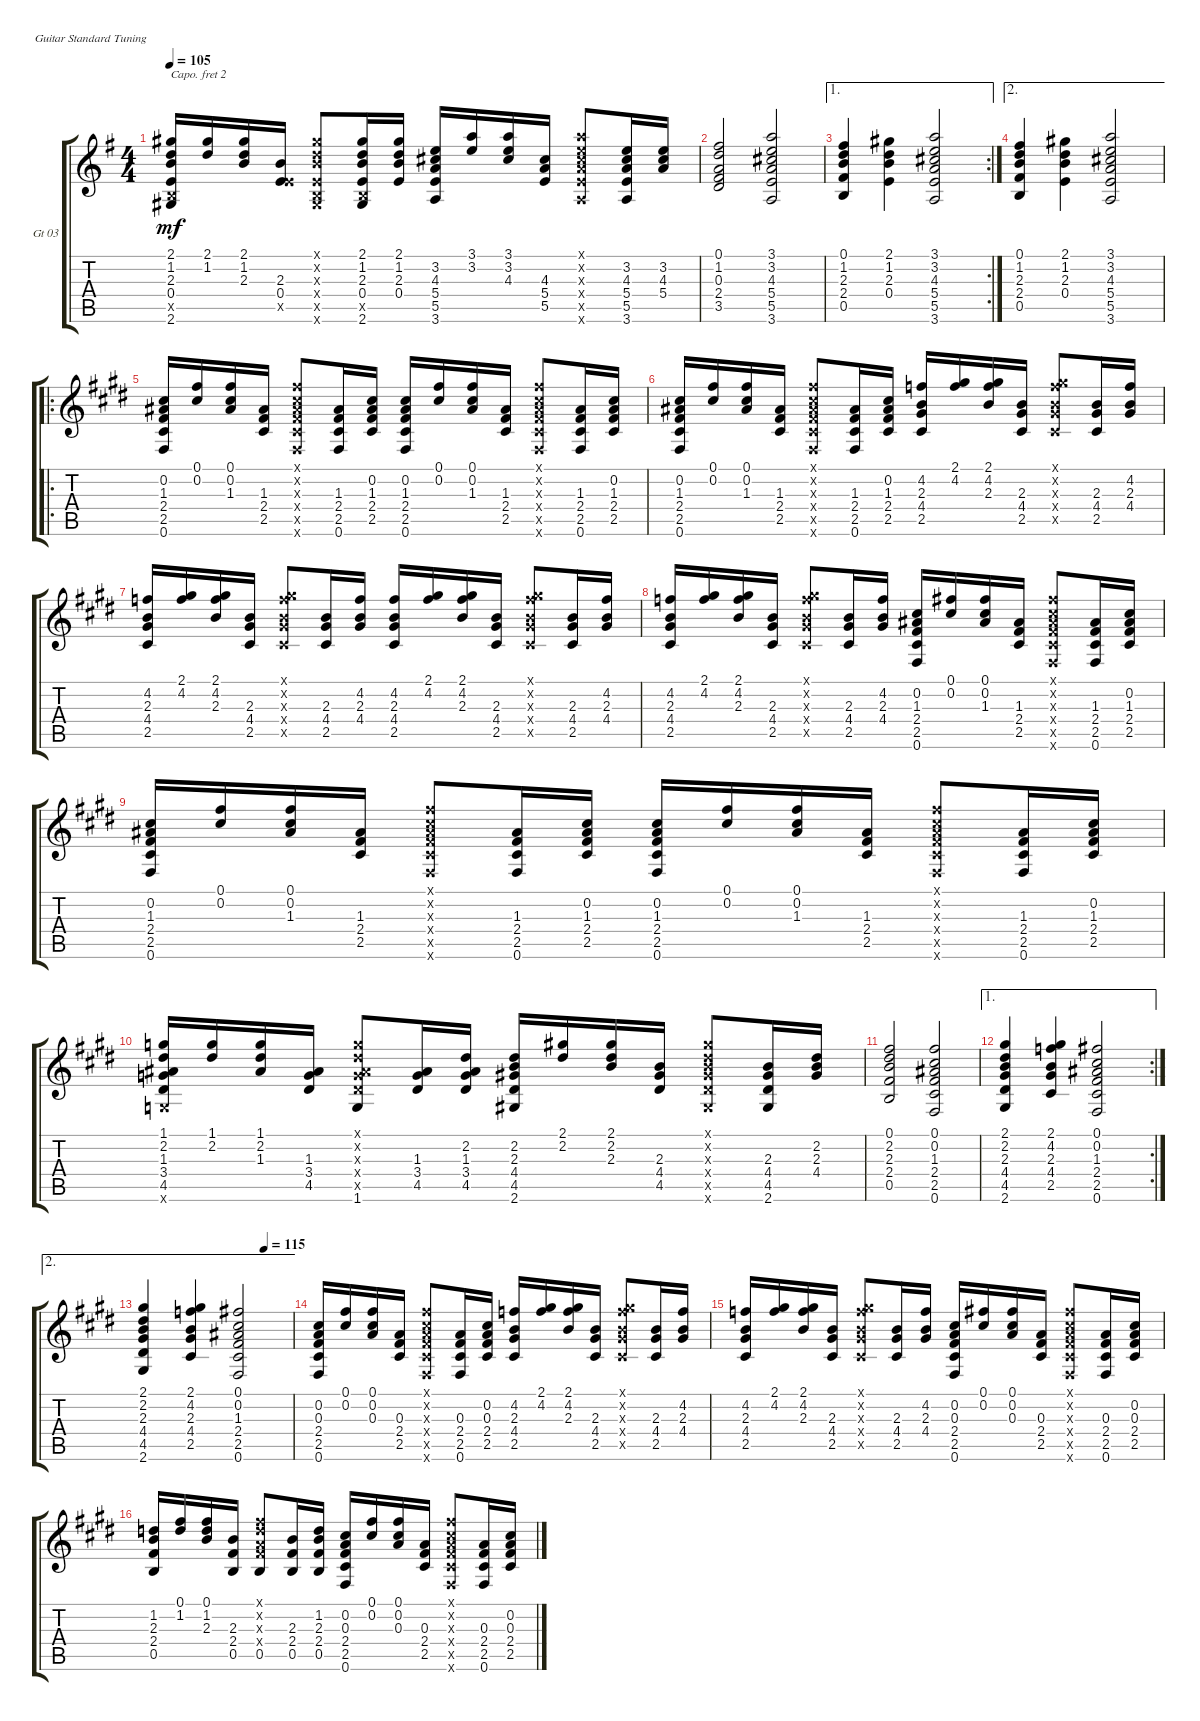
\defaultSystemsLayout 4
\bracketExtendMode groupsimilarinstruments
\firstSystemTrackNameOrientation horizontal
\otherSystemsTrackNameOrientation horizontal
\track (" Guitare 03" "Gt 03") {solo instrument acousticguitarsteel}
\staff {score tabs}
\capo 2
\tuning (E4 B3 G3 D3 A2 E2)
\ts (4 4)
\tempo 105
\clef g2
\ks g
(0.5{x} 0.4 2.3 1.2 2.6 2.1).16{dy mf} (2.1 1.2).16 (2.3 1.2 2.1).16 (2.3 0.4 5.5{x}).16 (0.5{x} 0.4{x} 2.3{x} 1.2{x} 2.6{x} 2.1{x}).8 (2.3 0.4 0.5{x} 2.6 1.2 2.1).16 (2.3 0.4 1.2 2.1).16 (5.5 5.4 4.3 3.2 3.6).16 (3.1 3.2).16 (4.3 3.2 3.1).16 (4.3 5.4 5.5).16 (5.5{x} 5.4{x} 4.3{x} 3.2{x} 3.1{x} 3.6{x}).8 (4.3 5.4 5.5 3.6 3.2).16 (4.3 5.4 3.2).16 |
(3.5 2.4 0.3 1.2 0.1).2 (3.1 3.2 4.3 5.4 5.5 3.6).2 |
\ae 1
\rc 2
(0.5 2.4 2.3 1.2 0.1).4 (2.1 1.2 2.3 0.4).4 (3.1 3.2 4.3 5.4 5.5 3.6).2 |
\ae 2
\ks eminor
(0.5 2.4 2.3 1.2 0.1).4 (2.1 1.2 2.3 0.4).4 (3.1 3.2 4.3 5.4 5.5 3.6).2 |
\ro
\ks e
(2.5 2.4 1.3 0.2 0.6).16 (0.1 0.2).16 (1.3 0.2 0.1).16 (1.3 2.4 2.5).16 (2.5{x} 2.4{x} 1.3{x} 0.2{x} 0.1{x} 0.6{x}).8 (1.3 2.4 2.5 0.6).16 (1.3 2.4 0.2 2.5).16 (2.5 2.4 1.3 0.2 0.6).16 (0.1 0.2).16 (1.3 0.2 0.1).16 (1.3 2.4 2.5).16 (2.5{x} 2.4{x} 1.3{x} 0.2{x} 0.1{x} 0.6{x}).8 (1.3 2.4 2.5 0.6).16 (1.3 2.4 0.2 2.5).16 |
(2.5 2.4 1.3 0.2 0.6).16 (0.1 0.2).16 (1.3 0.2 0.1).16 (1.3 2.4 2.5).16 (2.5{x} 2.4{x} 1.3{x} 0.2{x} 0.1{x} 0.6{x}).8 (1.3 2.4 2.5 0.6).16 (1.3 2.4 0.2 2.5).16 (2.5 4.4 2.3 4.2).16 (2.1 4.2).16 (2.3 4.2 2.1).16 (2.3 4.4 2.5).16 (2.5{x} 4.4{x} 2.3{x} 4.2{x} 2.1{x}).8 (2.3 4.4 2.5).16 (2.3 4.4 4.2).16 |
(2.5 4.4 2.3 4.2).16 (2.1 4.2).16 (2.3 4.2 2.1).16 (2.3 4.4 2.5).16 (2.5{x} 4.4{x} 2.3{x} 4.2{x} 2.1{x}).8 (2.3 4.4 2.5).16 (2.3 4.4 4.2).16 (2.5 4.4 2.3 4.2).16 (2.1 4.2).16 (2.3 4.2 2.1).16 (2.3 4.4 2.5).16 (2.5{x} 4.4{x} 2.3{x} 4.2{x} 2.1{x}).8 (2.3 4.4 2.5).16 (2.3 4.4 4.2).16 |
(2.5 4.4 2.3 4.2).16 (2.1 4.2).16 (2.3 4.2 2.1).16 (2.3 4.4 2.5).16 (2.5{x} 4.4{x} 2.3{x} 4.2{x} 2.1{x}).8 (2.3 4.4 2.5).16 (2.3 4.4 4.2).16 (2.5 2.4 1.3 0.2 0.6).16 (0.1 0.2).16 (1.3 0.2 0.1).16 (1.3 2.4 2.5).16 (2.5{x} 2.4{x} 1.3{x} 0.2{x} 0.1{x} 0.6{x}).8 (1.3 2.4 2.5 0.6).16 (1.3 2.4 0.2 2.5).16 |
(2.5 2.4 1.3 0.2 0.6).16 (0.1 0.2).16 (1.3 0.2 0.1).16 (1.3 2.4 2.5).16 (2.5{x} 2.4{x} 1.3{x} 0.2{x} 0.1{x} 0.6{x}).8 (1.3 2.4 2.5 0.6).16 (1.3 2.4 0.2 2.5).16 (2.5 2.4 1.3 0.2 0.6).16 (0.1 0.2).16 (1.3 0.2 0.1).16 (1.3 2.4 2.5).16 (2.5{x} 2.4{x} 1.3{x} 0.2{x} 0.1{x} 0.6{x}).8 (1.3 2.4 2.5 0.6).16 (1.3 2.4 0.2 2.5).16 |
(4.5 3.4 1.3 2.2 1.6{x} 1.1).16 (1.1 2.2).16 (1.3 2.2 1.1).16 (1.3 3.4 4.5).16 (4.5{x} 3.4{x} 1.3{x} 2.2{x} 1.1{x} 1.6).8 (1.3 3.4 4.5).16 (1.3 3.4 2.2 4.5).16 (4.5 4.4 2.3 2.2 2.6).16 (2.1 2.2).16 (2.3 2.2 2.1).16 (2.3 4.4 4.5).16 (4.5{x} 4.4{x} 2.3{x} 2.2{x} 2.1{x} 2.6{x}).8 (2.3 4.4 4.5 2.6).16 (2.3 4.4 2.2).16 |
(0.5 2.4 2.3 2.2 0.1).2 (0.1 0.2 1.3 2.4 2.5 0.6).2 |
\ae 1
\rc 2
(2.6 4.5 4.4 2.3 2.2 2.1).4 (2.1 4.2 2.3 4.4 2.5).4 (0.6 2.5 2.4 1.3 0.2 0.1).2 |
\ae 2
\tempo (115 0.8125)
(2.6 4.5 4.4 2.3 2.2 2.1).4 (2.1 4.2 2.3 4.4 2.5).4 (0.6 2.5 2.4 1.3 0.2 0.1).2 |
(2.5 2.4 0.3 0.2 0.6).16 (0.1 0.2).16 (0.3 0.2 0.1).16 (0.3 2.4 2.5).16 (2.5{x} 2.4{x} 0.3{x} 0.2{x} 0.1{x} 0.6{x}).8 (0.3 2.4 2.5 0.6).16 (0.3 2.4 0.2 2.5).16 (2.5 4.4 2.3 4.2).16 (2.1 4.2).16 (2.3 4.2 2.1).16 (2.3 4.4 2.5).16 (2.5{x} 4.4{x} 2.3{x} 4.2{x} 2.1{x}).8 (2.3 4.4 2.5).16 (2.3 4.4 4.2).16 |
(2.5 4.4 2.3 4.2).16 (2.1 4.2).16 (2.3 4.2 2.1).16 (2.3 4.4 2.5).16 (2.5{x} 4.4{x} 2.3{x} 4.2{x} 2.1{x}).8 (2.3 4.4 2.5).16 (2.3 4.4 4.2).16 (2.5 2.4 0.3 0.2 0.6).16 (0.1 0.2).16 (0.3 0.2 0.1).16 (0.3 2.4 2.5).16 (2.5{x} 2.4{x} 0.3{x} 0.2{x} 0.1{x} 0.6{x}).8 (0.3 2.4 2.5 0.6).16 (0.3 2.4 0.2 2.5).16 |
(0.5 2.4 2.3 1.2).16 (0.1 1.2).16 (2.3 1.2 0.1).16 (2.3 2.4 0.5).16 (0.5 2.4{x} 0.3{x} 1.2{x} 0.1{x}).8 (2.3 2.4 0.5).16 (2.3 2.4 1.2 0.5).16 (2.5 2.4 0.3 0.2 0.6).16 (0.1 0.2).16 (0.3 0.2 0.1).16 (0.3 2.4 2.5).16 (2.5{x} 2.4{x} 0.3{x} 0.2{x} 0.1{x} 0.6{x}).8 (0.3 2.4 2.5 0.6).16 (0.3 2.4 0.2 2.5).16
